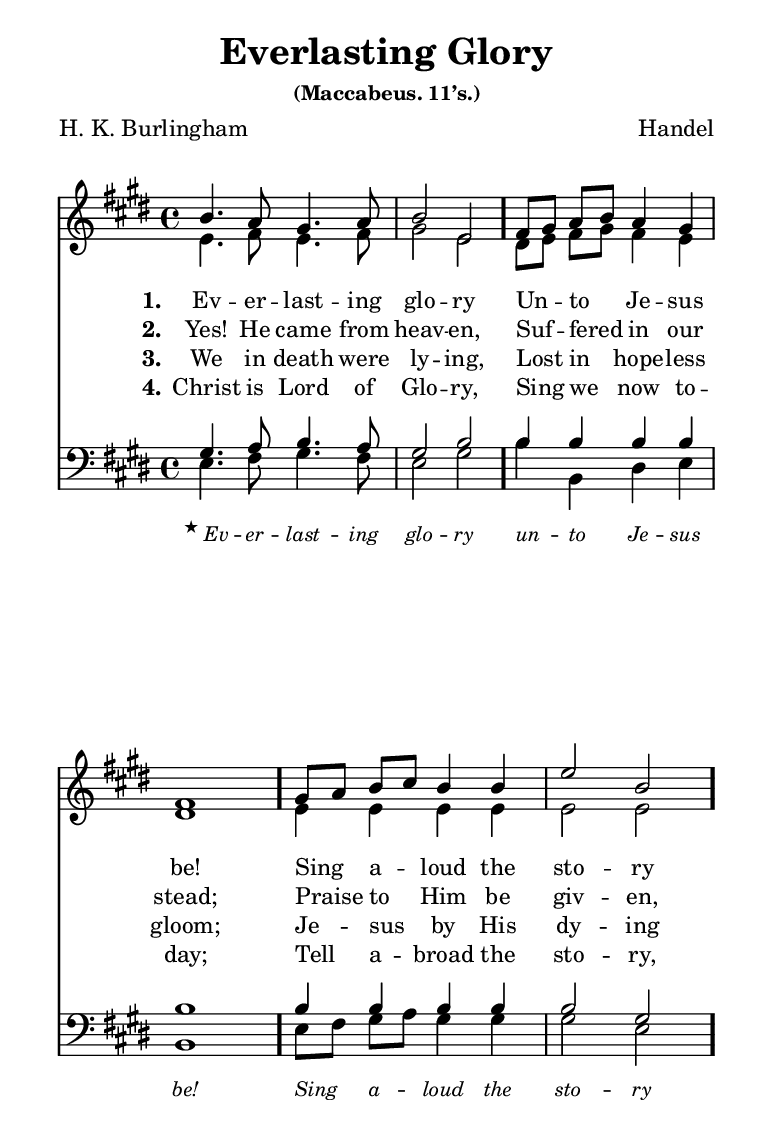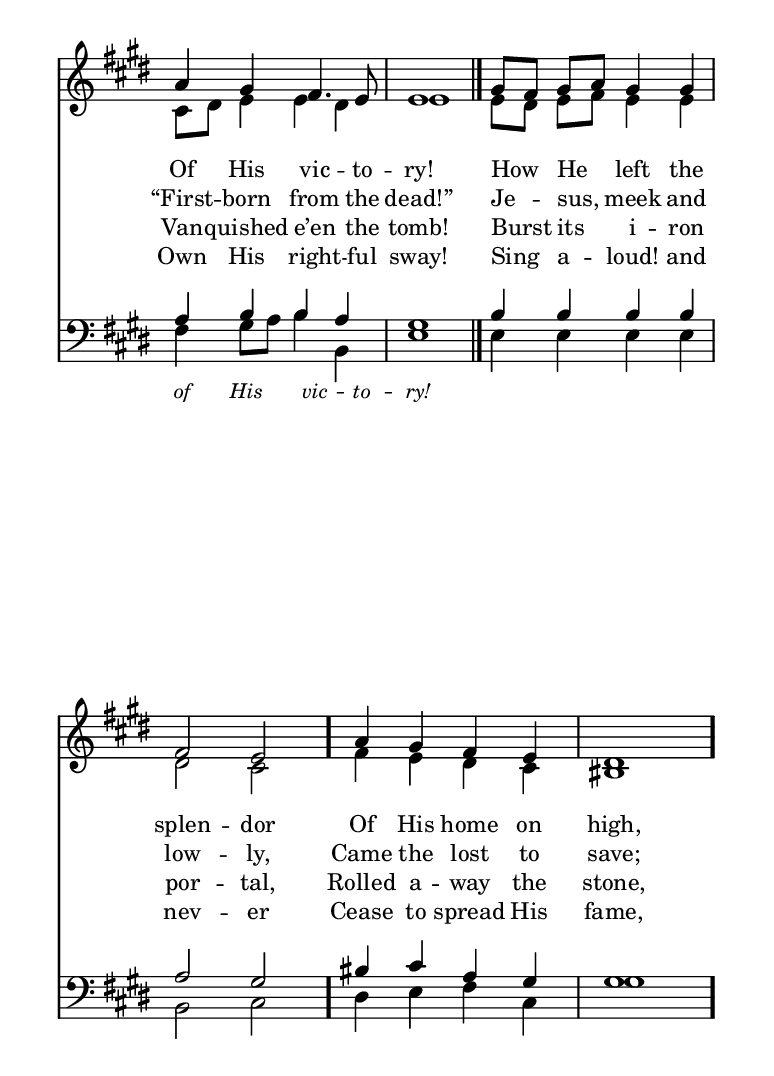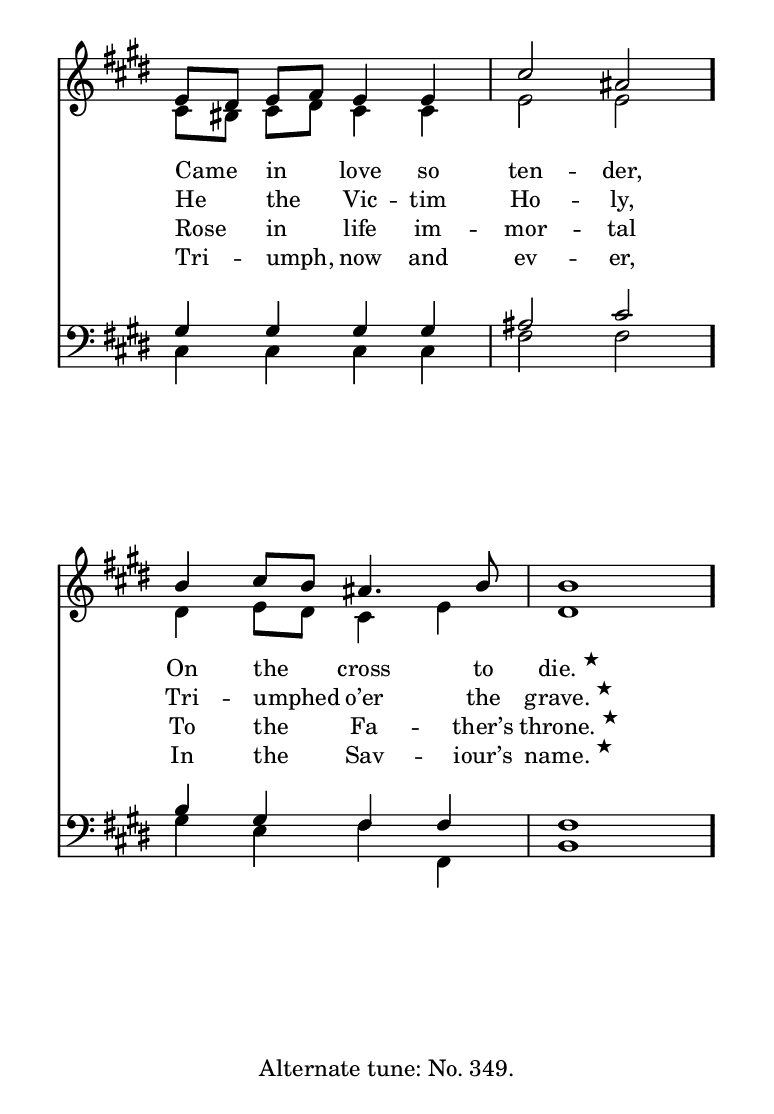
\include "common/global.ily"
\paper {
  \include "common/paper.ily"
  %ragged-bottom = ##t
  %ragged-last-bottom = ##t
  %systems-per-page = ##f
  %page-count = ##f
}

\header{
  title = "Everlasting Glory"
  subsubtitle = "(Maccabeus. 11’s.)"
  %meter = "11’s"
  poet = "H. K. Burlingham"
  composer = "Handel"
  %copyright = ""
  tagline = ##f
}

% for fermata in MIDI
ta = { \tempo 4=100 }
tb = { \tempo 4=50  }

patternAA = { c4. c8 c4. c8 | c2 c2 }

patternBA = { c8[ c8] c8[ c8] c4 c4 | c1 }
patternBB = { c4      c4      c4 c4 | c1 }

patternCA = { c8[ c8] c8[ c8] c4 c4 | c2 c2 }
patternCB = { c4      c4      c4 c4 | c2 c2 }

patternDA = { c4      c4 c4. c8 | c1 }
patternDB = { c8[ c8] c4 c4  c4 | c1 }
patternDC = { c4      c4 c4  c4 | c1 }
patternDD = { c4 c8[ c8] c4  c4 | c1 }
patternDE = { c4 c8[ c8] c4. c8 | c1 }

global = {
  \include "common/overrides.ily"
  \override Staff.TimeSignature.style = #'()
  \time 4/4
  \override Score.MetronomeMark.transparent = ##t % hide all fermata changes too
  \ta
  \key e \major
  %\partial 4
  \autoBeamOff
}

notesSopranoA = {
\global
\relative c'' {

  \changePitch \patternAA { b a gis a | b e, }
  \changePitch \patternBA { fis gis a b a gis | fis }
  \changePitch \patternCA { gis a b cis b b | e b }
  \changePitch \patternDA { a gis fis e | e }

  \bar "|."

}
}

notesSopranoB = {
\relative c'' {

  \changePitch \patternCA { gis fis gis a gis gis | fis e }
  \changePitch \patternBB { a gis fis e | dis }
  \changePitch \patternCA { e dis e fis e e | cis' ais }
  \changePitch \patternDE { b cis b ais b | b }

	\bar "."

}
}

notesAltoA = {
\global
\relative e' {

  \changePitch \patternAA { e fis e fis | gis e }
  \changePitch \patternBA { dis e fis gis fis e | dis }
  \changePitch \patternCB { e e e e | e e }
  \changePitch \patternDB { cis dis e e dis | e }

}
}

notesAltoB = {
\relative e' {

  \changePitch \patternCA { e dis e fis e e | dis cis }
  \changePitch \patternBB { fis e dis cis | bis }
  \changePitch \patternCA { cis bis cis dis cis cis | e e }
  \changePitch \patternDD { dis e dis cis e | dis }

}
}

notesTenorA = {
\global
\relative a {

  \changePitch \patternAA { gis a b a | gis b }
  \changePitch \patternBB { b b b b | b }
  \changePitch \patternCB { b b b b | b gis }
  \changePitch \patternDC { a b b a | gis }

}
}

notesTenorB = {
\relative a {

  \changePitch \patternCB { b b b b | a gis }
  \changePitch \patternBB { bis cis a gis | gis }
  \changePitch \patternCB { gis gis gis gis | ais cis }
  \changePitch \patternBB { b gis fis fis | fis }

}
}

notesBassA = {
\global
\relative f {

  \changePitch \patternAA { e fis gis fis | e gis }
  \changePitch \patternBB { b b, dis e | b }
  \changePitch \patternCA { e fis gis a gis gis | gis e }
  \changePitch \patternDD { fis gis a b b, | e }

}
}

notesBassB = {
\relative f {

  \changePitch \patternCB { e e e e | b cis }
  \changePitch \patternBB { dis e fis cis | gis' }
  \changePitch \patternCB { cis, cis cis cis | fis fis }
  \changePitch \patternBB { gis e fis fis, | b }

}
}

Refrain = \lyricmode {

% need the overrides on the same line as the first lyrics line for getlyrics.pl
{ \override LyricText.font-size = #-1 \override Lyrics.LyricText.font-shape = #'italic } \markup{{\super{★}}Ev} -- er -- last -- ing glo -- ry un -- to Je --  sus be!
Sing a -- loud the sto -- ry of His vic -- to -- ry!

}

wordsA = \lyricmode {
\set stanza = "1."

Ev -- er -- last -- ing glo -- ry \bar "."
Un -- to Je --  sus be! \bar "."
Sing a -- loud the sto -- ry \bar "."
Of His vic -- to -- ry! \bar "|."
How He left the splen -- dor \bar "."
Of His home on high, \bar "."
Came in love so ten -- der, \bar "."
On the cross to \markup{die.{\super{★}}} \bar "."

}

wordsB = \lyricmode {
\set stanza = "2."

Yes! He came from heav -- en,
Suf -- fered in our stead;
Praise to Him be giv -- en,
“First -- born from the dead!”
Je -- sus, meek and low -- ly,
Came the lost to save;
He the Vic -- tim Ho -- ly,
Tri -- umphed o’er the \markup{grave.{\super{★}}}

}

wordsC = \lyricmode {
\set stanza = "3."

We in death were ly -- ing,
Lost in hope -- less gloom;
Je -- sus by His dy -- ing
Van -- quished e’en the tomb!
Burst its i -- ron por -- tal,
Rolled a -- way the stone,
Rose in life im -- mor -- tal
To the Fa -- ther’s \markup{throne.{\super{★}}%{workaround for weird bug in getlyrics.pl%}}

}

wordsD = \lyricmode {
\set stanza = "4."

Christ is Lord of Glo -- ry,
Sing we now to -- day;
Tell a -- broad the sto -- ry,
Own His right -- ful sway!
Sing a -- loud! and nev -- er
Cease to spread His fame,
Tri -- umph, now and ev -- er,
In the Sav -- iour’s \markup{name.{\super{★}}}

}

\score {
  \context ChoirStaff <<
    \context Staff = upper <<
      \set ChoirStaff.systemStartDelimiter = #'SystemStartBar
      \context Voice  = sopranos { \voiceOne { \notesSopranoA \notesSopranoB } }
      \context Voice  = altos { \voiceTwo { \notesAltoA \notesAltoB } }
      \context Lyrics = one   \lyricsto sopranos \wordsA
      \context Lyrics = two   \lyricsto sopranos \wordsB
      \context Lyrics = three \lyricsto sopranos \wordsC
      \context Lyrics = four  \lyricsto sopranos \wordsD
    >>
    \context Staff = men <<
      \clef bass
      \context Voice  = tenors { \voiceOne { \notesTenorA \notesTenorB } }
      \context Voice  = basses { \voiceTwo { \notesBassA \notesBassB } }
    >>
	\new Lyrics \with { alignBelowContext = men } \lyricsto sopranos \Refrain
  >>
  \layout {
    \include "common/layout.ily"
  }
}

\score {
  \context ChoirStaff <<
    \context Staff = upper <<
      \set ChoirStaff.systemStartDelimiter = #'SystemStartBar
      \context Voice  = sopranos { \voiceOne { \notesSopranoA \notesSopranoB \notesSopranoA } }
      \context Voice  = altos { \voiceTwo { \notesAltoA \notesAltoB \notesAltoA } }
    >>
    \context Staff = men <<
      \clef bass
      \context Voice  = tenors { \voiceOne { \notesTenorA \notesTenorB \notesTenorA } }
      \context Voice  = basses { \voiceTwo { \notesBassA \notesBassB \notesBassA } }
    >>
  >>
  \midi{
    \include "common/midi.ily"
  }
}

\noPageBreak

\markup { \fill-line { \line { Alternate tune: No. 349. } } }

\version "2.18.0"  % necessary for upgrading to future LilyPond versions.

% vi:set et ts=2 sw=2 ai nocindent syntax=lilypond
